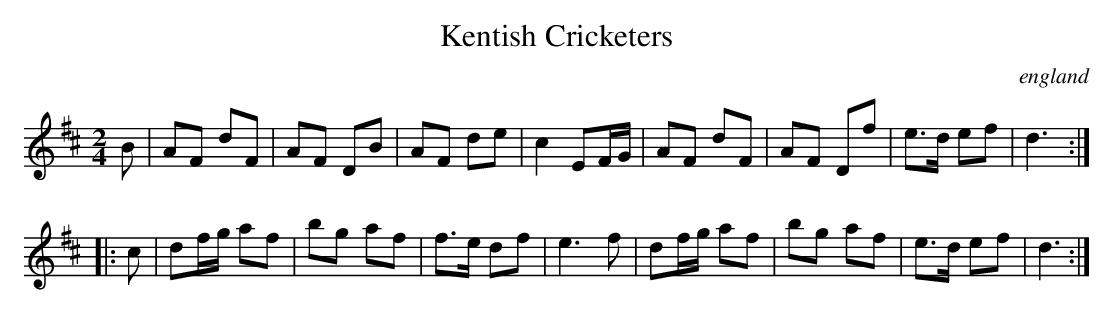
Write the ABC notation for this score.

X:1
T:Kentish Cricketers
O:england
M:2/4
L:1/8
K:D
B|AF dF|AF DB|AF de|c2EF/G/|AF dF|AF Df|e>d ef|d3::
c|df/g/ af|bg af|f>e df|e3f|df/g/ af|bg af|e>d ef|d3:|
